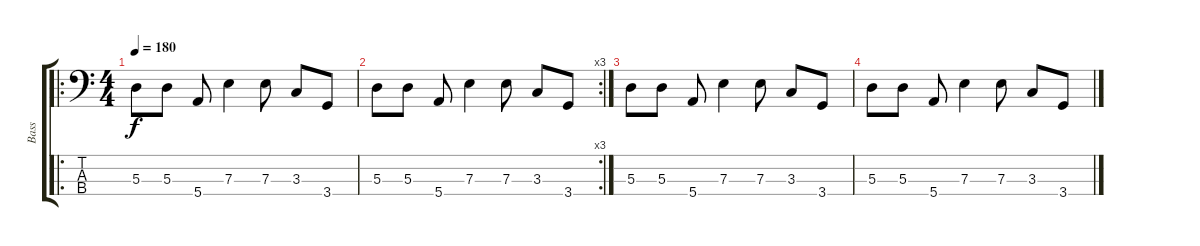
\track ("Bass" "Bass") {instrument electricbasspick}
\staff {score tabs}
\tuning (G2 D2 A1 E1) {hide}
\ro
\ts (4 4)
\tempo 180
\clef f4
\ks c
5.3.8{dy f} 5.3.8 5.4.8 7.3.4 7.3.8 3.3.8 3.4.8 |
\rc 3
5.3.8 5.3.8 5.4.8 7.3.4 7.3.8 3.3.8 3.4.8 |
5.3.8 5.3.8 5.4.8 7.3.4 7.3.8 3.3.8 3.4.8 |
5.3.8 5.3.8 5.4.8 7.3.4 7.3.8 3.3.8 3.4.8
